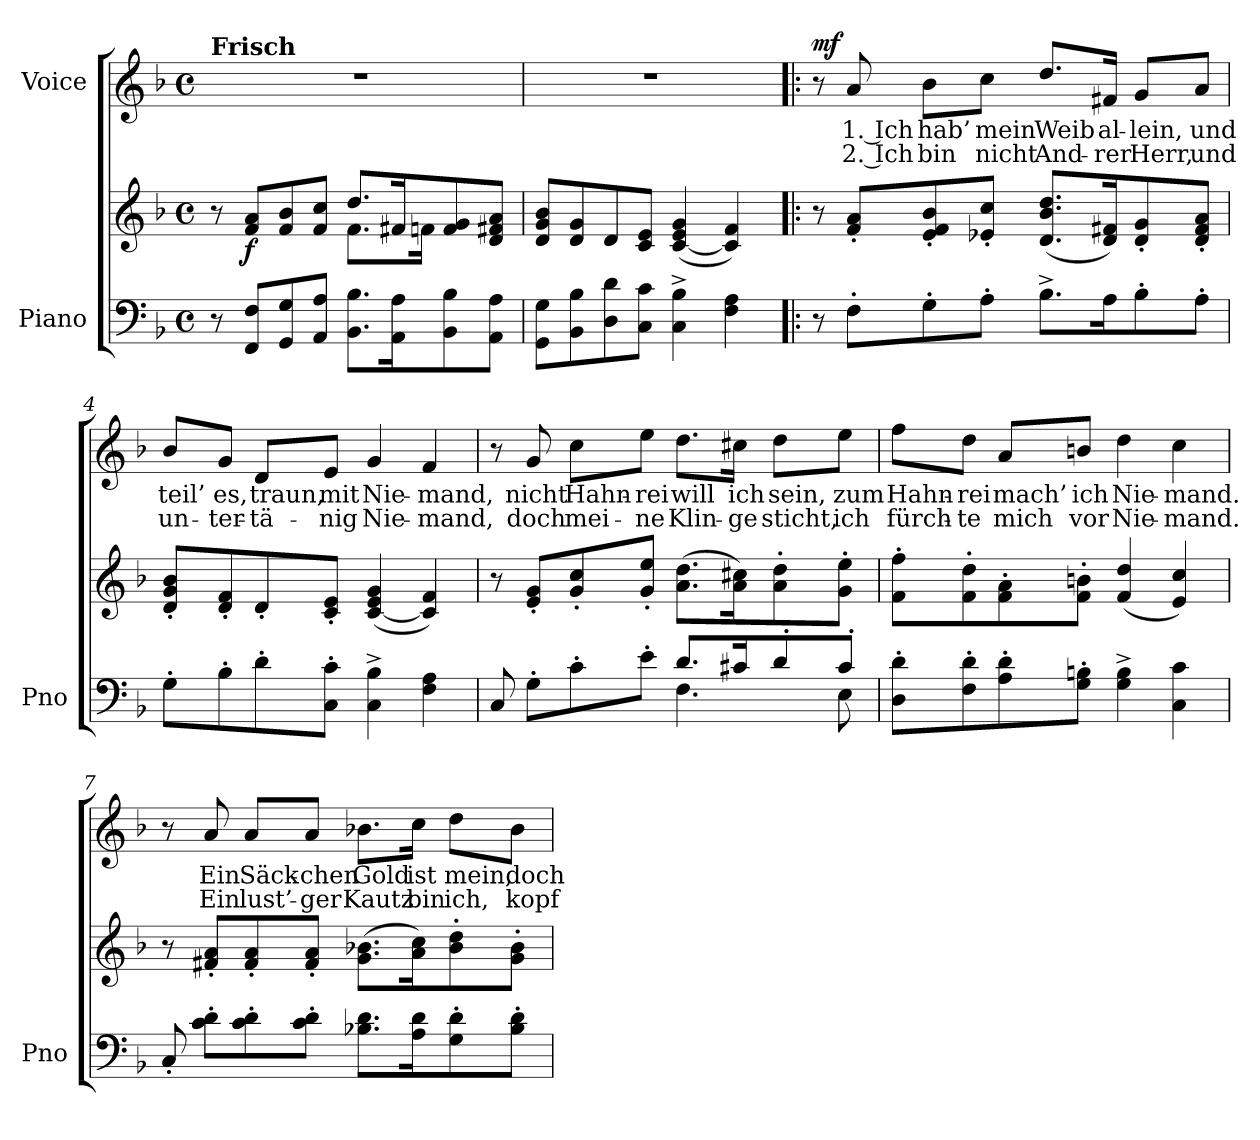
**kern	**kern	**dynam	**kern	**text	**text	**dynam
*part2	*part2	*part2	*part1	*part1	*part1	*part1
*staff3	*staff2	*staff2/3	*staff1	*staff1	*staff1	*staff1
*I"Piano	*	*	*I"Voice	*	*	*
*I'Pno	*	*	*	*	*	*
*clefF4	*clefG2	*	*clefG2	*	*	*
*k[b-]	*k[b-]	*	*k[b-]	*	*	*
*M4/4	*M4/4	*	*M4/4	*	*	*
*met(c)	*met(c)	*	*met(c)	*	*	*
=1	=1	=1	=1	=1	=1	=1
*	*^	*	*	*	*	*
!	!	!	!	!LO:TX:a:B:t=Frisch	!	!	!
8r	8r	2ryy	.	1r	.	.	.
!	!	!	!LO:DY:b	!	!	!	!
8FF/ 8F/L	8f/ 8a/L	.	f	.	.	.	.
8GG/ 8G/	8f/ 8b-/	.	.	.	.	.	.
8AA/ 8A/J	8f/ 8cc/J	.	.	.	.	.	.
8.BB-\ 8.B-\L	8.dd/L	8.f\L	.	.	.	.	.
16AA\ 16A\K	16f#X/K	16fn\Jk	.	.	.	.	.
8BB-\ 8B-\	8f/ 8g/	4ryy	.	.	.	.	.
8AA\ 8A\J	8d/ 8f#X/ 8a/J	.	.	.	.	.	.
*	*v	*v	*	*	*	*	*
=2	=2	=2	=2	=2	=2	=2
8GG\ 8G\L	8d/ 8g/ 8b-/L	.	1r	.	.	.
8BB-\ 8B-\	8d/ 8g/	.	.	.	.	.
8D\ 8d\	8d/	.	.	.	.	.
8C\ 8c\J	8c/ 8e/J	.	.	.	.	.
4C\^ 4B-\^	(>[4c/ 4e/ 4g/	.	.	.	.	.
4F\ 4A\	4c/] 4f/)	.	.	.	.	.
=3!|:	=3!|:	=3!|:	=3!|:	=3!|:	=3!|:	=3!|:
!	!	!	!	!	!	!LO:DY:a
8r	8r	.	8r	.	.	mf
!	!	!	!	!LO:LY:b	!LO:LY:b	!
8F'\L	8f/' 8a/'L	.	8a/	1. Ich	2. Ich	.
!	!	!	!	!LO:LY:b	!LO:LY:b	!
8G'\	8e/' 8f/' 8b-/'	.	8b-\L	hab’	bin	.
!	!	!	!	!LO:LY:b	!LO:LY:b	!
8A'\J	8e-X/' 8cc/'J	.	8cc\J	mein	nicht	.
!	!	!	!	!LO:LY:b	!LO:LY:b	!
8.B-^\L	(>8.d/ 8.b-/ 8.dd/L	.	8.dd/L	Weib	And-	.
!	!	!	!	!LO:LY:b	!LO:LY:b	!
16A\K	16d/ 16f#X/K)	.	16f#X/Jk	al-	-rer	.
!	!	!	!	!LO:LY:b	!LO:LY:b	!
8B-'\	8d/' 8g/'	.	8g/L	-lein,	Herr,	.
!	!	!	!	!LO:LY:b	!LO:LY:b	!
8A'\J	8d/' 8f#/' 8a/'J	.	8a/J	und	und	.
=4	=4	=4	=4	=4	=4	=4
!	!	!	!	!LO:LY:b	!LO:LY:b	!
8G'\L	8d/' 8g/' 8b-/'L	.	8b-/L	teil’	un-	.
!	!	!	!	!LO:LY:b	!LO:LY:b	!
8B-'\	8d/' 8f/'	.	8g/J	es,	-ter-	.
!	!	!	!	!LO:LY:b	!LO:LY:b	!
8d'\	8d'/	.	8d/L	traun,	-tä-	.
!	!	!	!	!LO:LY:b	!LO:LY:b	!
8C\' 8c\'J	8c/' 8e/'J	.	8e/J	mit	-nig	.
!	!	!	!	!LO:LY:b	!LO:LY:b	!
4C\^ 4B-\^	(>[4c/ 4e/ 4g/	.	4g/	Nie-	Nie-	.
!	!	!	!	!LO:LY:b	!LO:LY:b	!
4F\ 4A\	4c/] 4f/)	.	4f/	-mand,	-mand,	.
!!LO:LB:g=z
=5	=5	=5	=5	=5	=5	=5
*^	*	*	*	*	*	*
8C/	2ryy	8r	.	8r	.	.	.
!	!	!	!	!	!LO:LY:b	!LO:LY:b	!
8G'\L	.	8e/' 8g/'L	.	8g/	nicht	doch	.
!	!	!	!	!	!LO:LY:b	!LO:LY:b	!
8c'\	.	8g/' 8cc/'	.	8cc\L	Hahn-	mei-	.
!	!	!	!	!	!LO:LY:b	!LO:LY:b	!
8e'\J	.	8g/' 8ee/'J	.	8ee\J	-rei	-ne	.
!	!	!	!	!	!LO:LY:b	!LO:LY:b	!
8.d/L	4.F\	(>8.a\ 8.dd\L	.	8.dd\L	will	Klin-	.
!	!	!	!	!	!LO:LY:b	!LO:LY:b	!
16c#X/K	.	16a\ 16cc#X\K)	.	16cc#X\Jk	ich	-ge	.
!	!	!	!	!	!LO:LY:b	!LO:LY:b	!
8d'/	.	8a\' 8dd\'	.	8dd\L	sein,	sticht,	.
!	!	!	!	!	!LO:LY:b	!LO:LY:b	!
8c#'/J	8E\	8g\' 8ee\'J	.	8ee\J	zum	ich	.
=6	=6	=6	=6	=6	=6	=6	=6
!	!	!	!	!	!LO:LY:b	!LO:LY:b	!
*v	*v	*	*	*	*	*	*
8D\' 8d\'L	8f\' 8ff\'L	.	8ff\L	Hahn-	fürch-	.
!	!	!	!	!LO:LY:b	!LO:LY:b	!
8F\' 8d\'	8f\' 8dd\'	.	8dd\J	-rei	-te	.
!	!	!	!	!LO:LY:b	!LO:LY:b	!
8A\' 8d\'	8f\' 8a\'	.	8a/L	mach’	mich	.
!	!	!	!	!LO:LY:b	!LO:LY:b	!
8G\' 8Bn\'J	8f\' 8bn\'J	.	8bn/J	ich	vor	.
!	!	!	!	!LO:LY:b	!LO:LY:b	!
4G\^ 4B\^	(<4f/ 4dd/	.	4dd\	Nie-	Nie-	.
!	!	!	!	!LO:LY:b	!LO:LY:b	!
4C\ 4c\	4e/ 4cc/)	.	4cc\	-mand.	-mand.	.
=7	=7	=7	=7	=7	=7	=7
8C'/	8r	.	8r	.	.	.
!	!	!	!	!LO:LY:b	!LO:LY:b	!
8c\' 8d\'L	8f#X/' 8a/'L	.	8a/	Ein	Ein	.
!	!	!	!	!LO:LY:b	!LO:LY:b	!
8c\' 8d\'	8f#/' 8a/'	.	8a/L	Säck-	lust’-	.
!	!	!	!	!LO:LY:b	!LO:LY:b	!
8c\' 8d\'J	8f#/' 8a/'J	.	8a/J	-chen	-ger	.
!	!	!	!	!LO:LY:b	!LO:LY:b	!
8.B-X\ 8.d\L	(>8.g\ 8.b-X\L	.	8.b-X\L	Gold	Kautz	.
!	!	!	!	!LO:LY:b	!LO:LY:b	!
16A\ 16d\K	16a\ 16cc\K)	.	16cc\Jk	ist	bin	.
!	!	!	!	!LO:LY:b	!LO:LY:b	!
8G\' 8d\'	8b-\' 8dd\'	.	8dd\L	mein,	ich,	.
!	!	!	!	!LO:LY:b	!LO:LY:b	!
8B-\' 8d\'J	8g\' 8b-\'J	.	8b-\J	doch	kopf-	.
=	=	=	=	=	=	=
*-	*-	*-	*-	*-	*-	*-
